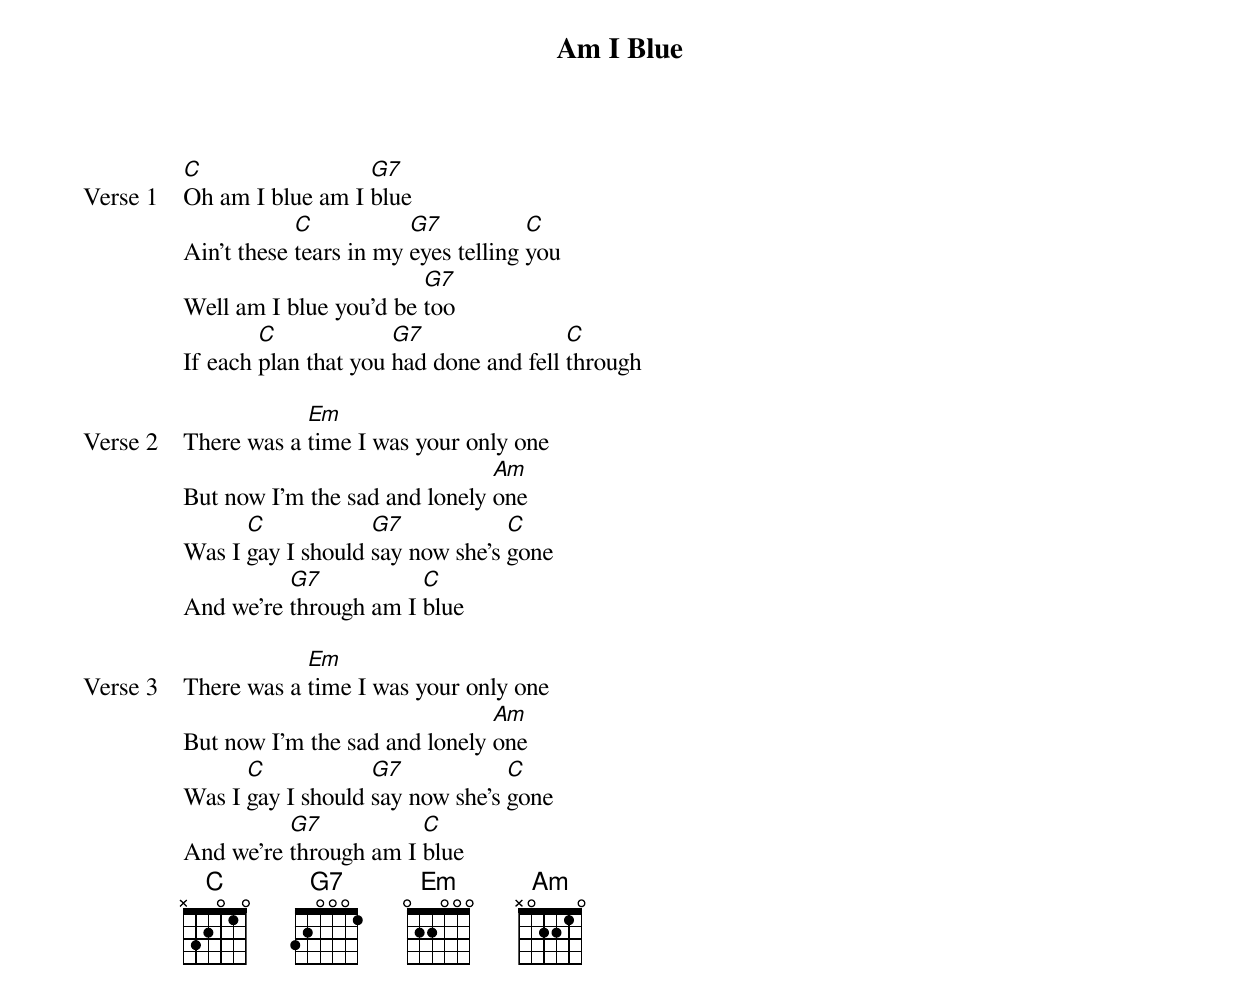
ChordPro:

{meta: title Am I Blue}
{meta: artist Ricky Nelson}
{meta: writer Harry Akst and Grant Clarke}

{start_of_verse: Verse 1}
[C]Oh am I blue am I [G7]blue
Ain't these [C]tears in my [G7]eyes telling [C]you
Well am I blue you'd be [G7]too
If each [C]plan that you [G7]had done and fell [C]through
{end_of_verse}

{start_of_verse: Verse 2}
There was a [Em]time I was your only one
But now I'm the sad and lonely [Am]one
Was I [C]gay I should [G7]say now she's [C]gone
And we're [G7]through am I [C]blue
{end_of_verse}

{start_of_verse: Verse 3}
There was a [Em]time I was your only one
But now I'm the sad and lonely [Am]one
Was I [C]gay I should [G7]say now she's [C]gone
And we're [G7]through am I [C]blue
{end_of_verse}
